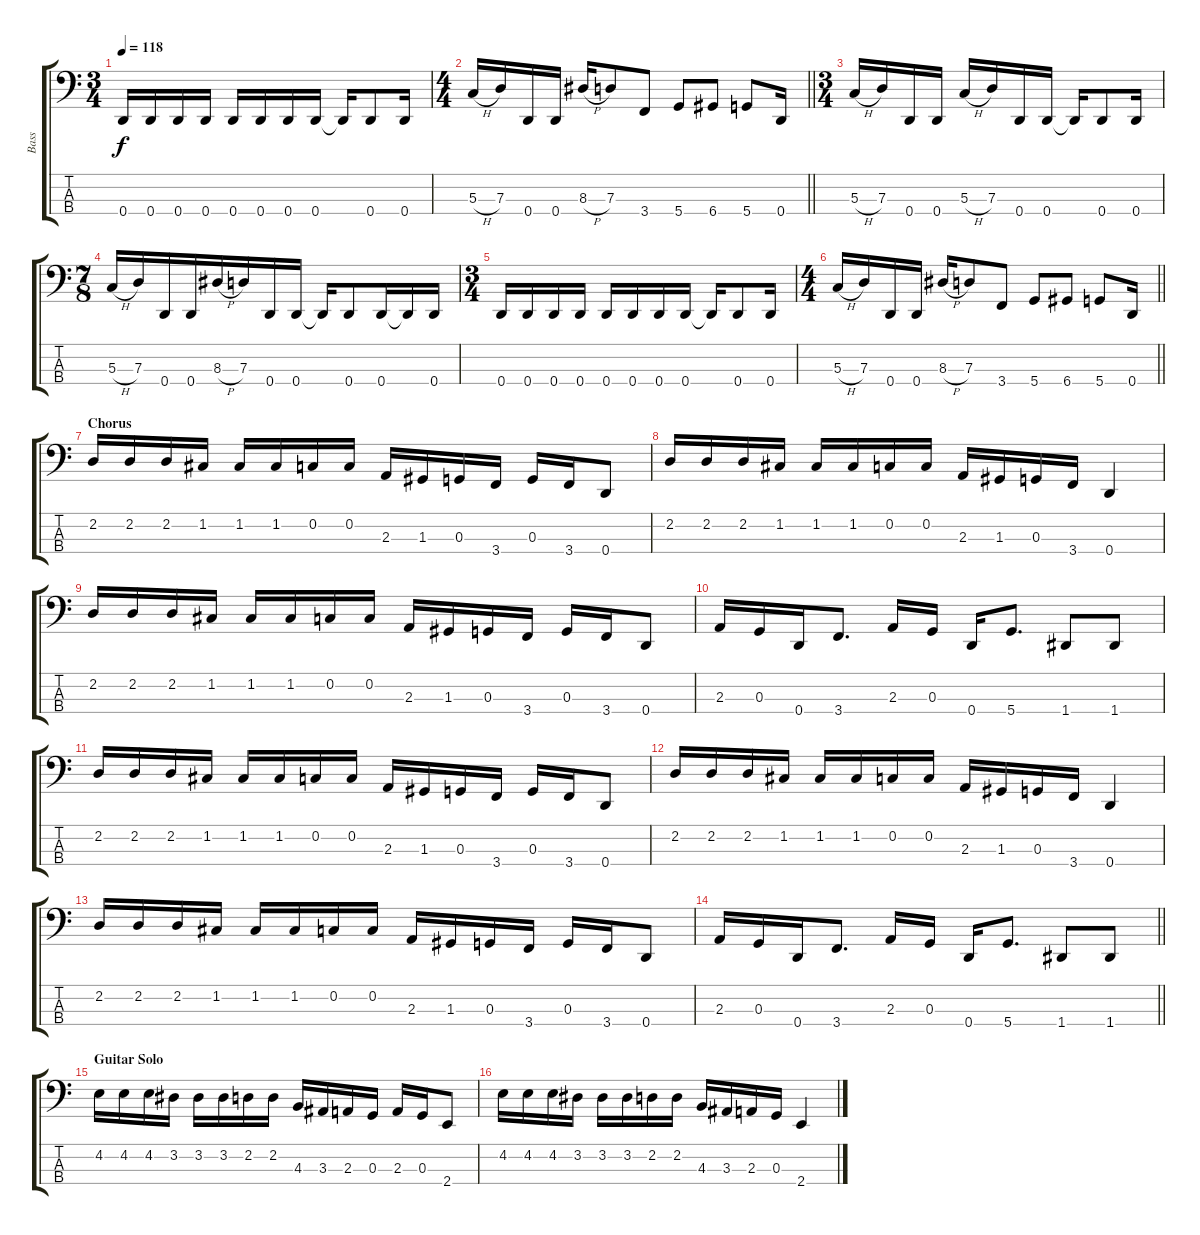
\track ("Bass" "Bass") {instrument electricbasspick}
\staff {score tabs}
\tuning (F2 C2 G1 D1) {hide}
\ts (3 4)
\tempo 118
\clef f4
\ks aminor
0.4.16{dy f} 0.4.16 0.4.16 0.4.16 0.4.16 0.4.16 0.4.16 0.4.16 0.4{t}.16 0.4.8 0.4.16 |
\ts (4 4)
\barLineRight lightlight
5.3{h}.16 7.3.16 0.4.16 0.4.16 8.3{h}.16 7.3.8 3.4.8 5.4.8 6.4.8 5.4.8 0.4.16 |
\ts (3 4)
5.3{h}.16 7.3.16 0.4.16 0.4.16 5.3{h}.16 7.3.16 0.4.16 0.4.16 0.4{t}.16 0.4.8 0.4.16 |
\ts (7 8)
5.3{h}.16 7.3.16 0.4.16 0.4.16 8.3{h}.16 7.3.16 0.4.16 0.4.16 0.4{t}.16 0.4.8 0.4.16 0.4{t}.16 0.4.16 |
\ts (3 4)
0.4.16 0.4.16 0.4.16 0.4.16 0.4.16 0.4.16 0.4.16 0.4.16 0.4{t}.16 0.4.8 0.4.16 |
\ts (4 4)
\barLineRight lightlight
5.3{h}.16 7.3.16 0.4.16 0.4.16 8.3{h}.16 7.3.8 3.4.8 5.4.8 6.4.8 5.4.8 0.4.16 |
\section ("" "Chorus")
2.2.16 2.2.16 2.2.16 1.2.16 1.2.16 1.2.16 0.2.16 0.2.16 2.3.16 1.3.16 0.3.16 3.4.16 0.3.16 3.4.16 0.4.8 |
2.2.16 2.2.16 2.2.16 1.2.16 1.2.16 1.2.16 0.2.16 0.2.16 2.3.16 1.3.16 0.3.16 3.4.16 0.4.4 |
2.2.16 2.2.16 2.2.16 1.2.16 1.2.16 1.2.16 0.2.16 0.2.16 2.3.16 1.3.16 0.3.16 3.4.16 0.3.16 3.4.16 0.4.8 |
2.3.16 0.3.16 0.4.16 3.4.8{d} 2.3.16 0.3.16 0.4.16 5.4.8{d} 1.4.8 1.4.8 |
2.2.16 2.2.16 2.2.16 1.2.16 1.2.16 1.2.16 0.2.16 0.2.16 2.3.16 1.3.16 0.3.16 3.4.16 0.3.16 3.4.16 0.4.8 |
2.2.16 2.2.16 2.2.16 1.2.16 1.2.16 1.2.16 0.2.16 0.2.16 2.3.16 1.3.16 0.3.16 3.4.16 0.4.4 |
2.2.16 2.2.16 2.2.16 1.2.16 1.2.16 1.2.16 0.2.16 0.2.16 2.3.16 1.3.16 0.3.16 3.4.16 0.3.16 3.4.16 0.4.8 |
\barLineRight lightlight
2.3.16 0.3.16 0.4.16 3.4.8{d} 2.3.16 0.3.16 0.4.16 5.4.8{d} 1.4.8 1.4.8 |
\section ("" "Guitar Solo")
4.2.16 4.2.16 4.2.16 3.2.16 3.2.16 3.2.16 2.2.16 2.2.16 4.3.16 3.3.16 2.3.16 0.3.16 2.3.16 0.3.16 2.4.8 |
4.2.16 4.2.16 4.2.16 3.2.16 3.2.16 3.2.16 2.2.16 2.2.16 4.3.16 3.3.16 2.3.16 0.3.16 2.4.4
